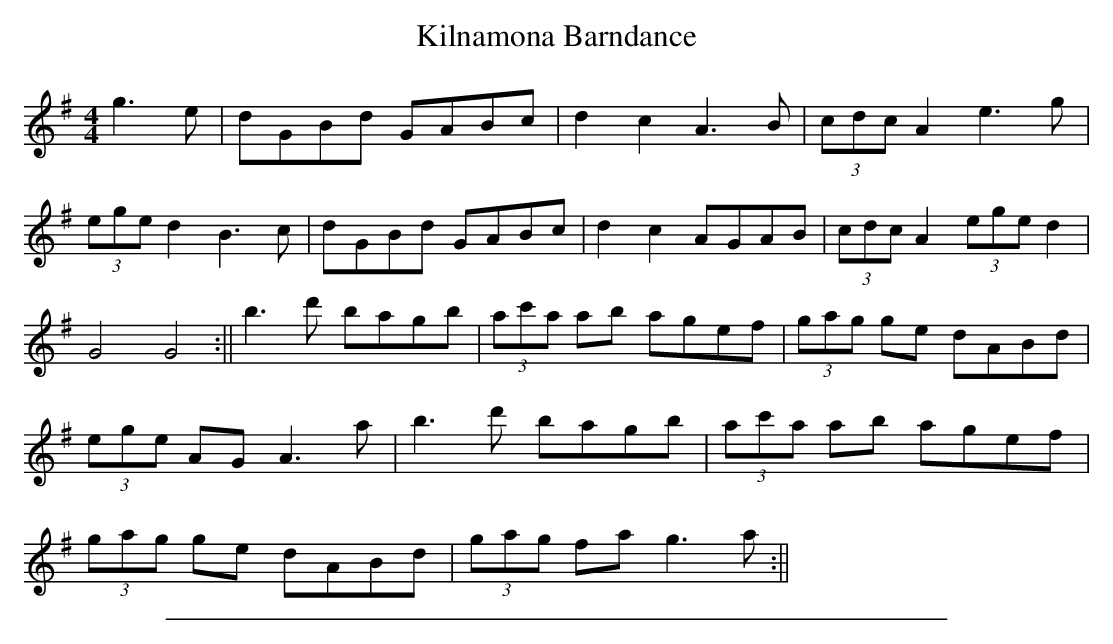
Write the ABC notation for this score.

X:1
T: Kilnamona Barndance
M:4/4
L:1/8
K:G
g3e|dGBd GABc|d2c2 A3B|(3cdc A2 e3g|(3ege d2B3c|\
dGBd GABc|d2c2 AGAB|(3cdc A2 (3ege d2|G4 G4:||\
b3d' bagb|(3ac'a ab agef|(3gag ge dABd|(3ege AG A3a|\
b3d' bagb|(3ac'a ab agef|(3gag ge dABd|(3gag fa g3a:||\
